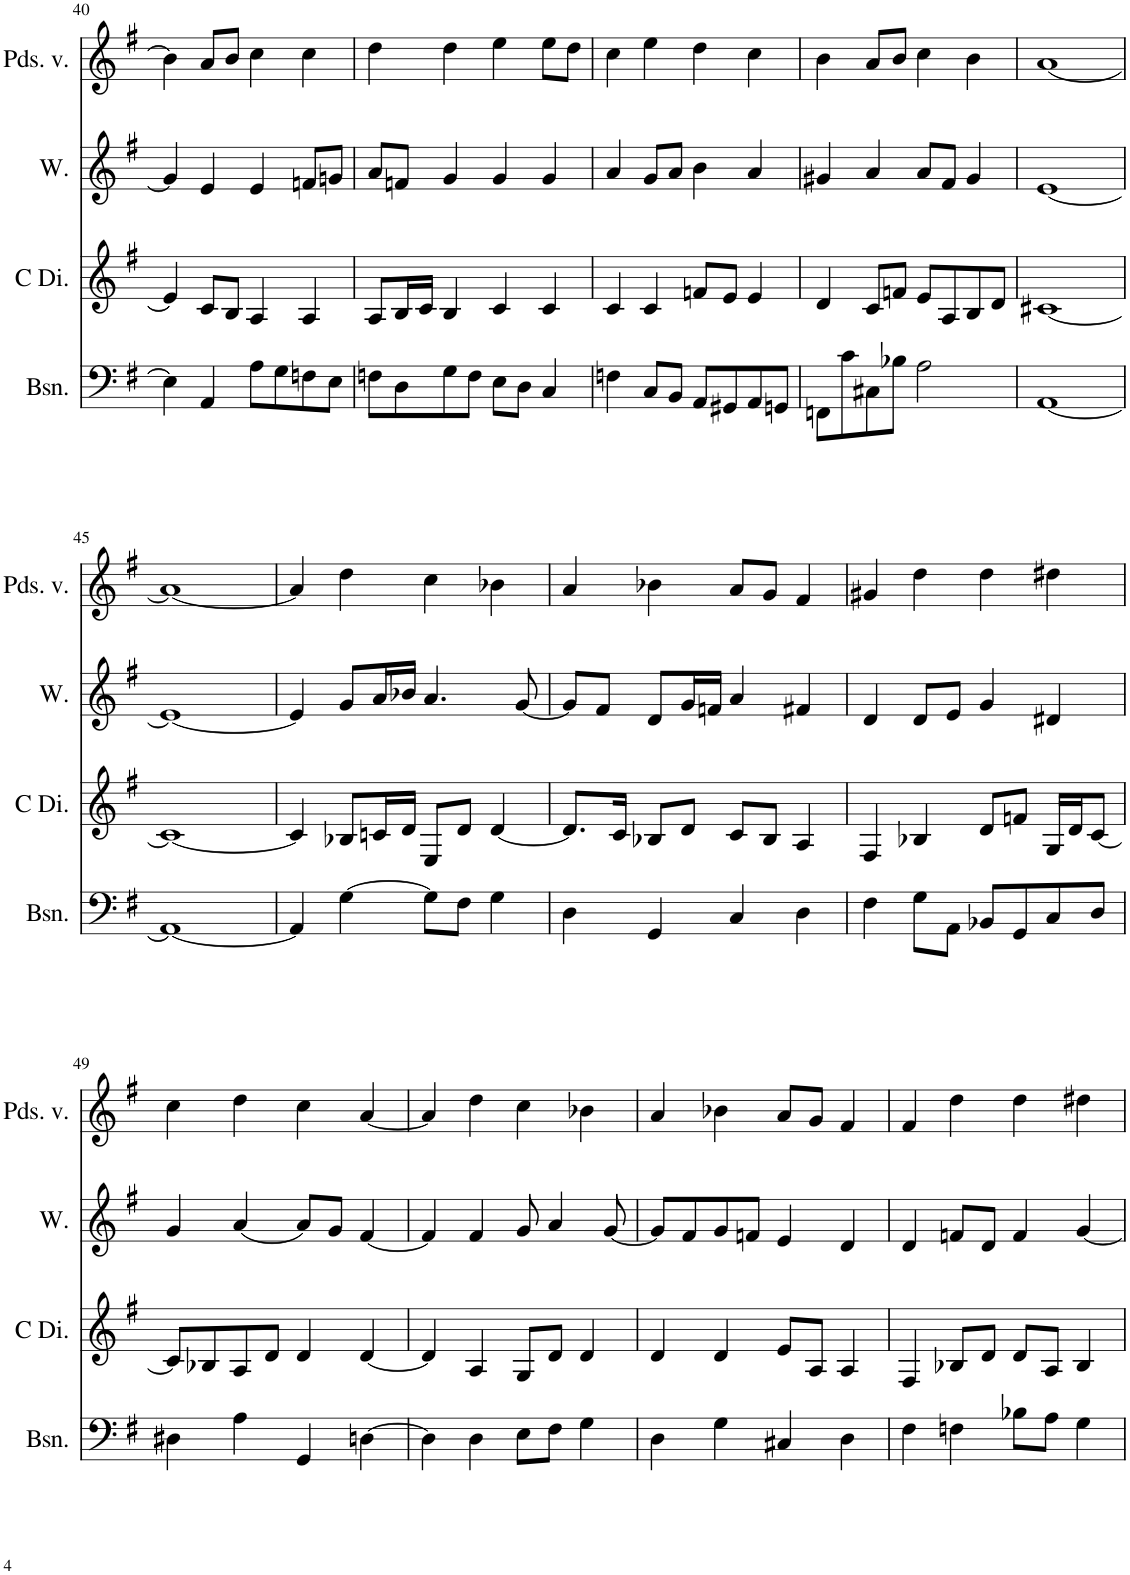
**kern	**kern	**kern	**kern
*part4	*part3	*part2	*part1
*staff4	*staff3	*staff2	*staff1
*I"Bassoon, Bassoon	*I"C Dizi, Piccolo	*I"Winds, Flute	*I"Pardessus de viole, Violin
*I'Bsn.	*I'C Di.	*I'W.	*I'Pds. v.
!!LO:PB:g=z
*clefF4	*clefG2	*clefG2	*clefG2
*	*Trd-7c-12	*	*
*k[f#]	*k[f#]	*k[f#]	*k[f#]
*M4/4	*M4/4	*M4/4	*M4/4
=40	=40	=40	=40
4E\]	4e/]	4g#/]	4b\]
4AA/	8c/L	4e/	8a/L
.	8B/J	.	8b/J
8A\L	4A/	4e/	4cc\
8G\	.	.	.
8Fn\	4A/	8fn/L	4cc\
8E\J	.	8gn/J	.
=41	=41	=41	=41
8Fn\L	8A/L	8a/L	4dd\
8D\	16B/L	8fn/J	.
.	16c/JJ	.	.
8G\	4B/	4g/	4dd\
8F\J	.	.	.
8E\L	4c/	4g/	4ee\
8D\J	.	.	.
4C/	4c/	4g/	8ee\L
.	.	.	8dd\J
=42	=42	=42	=42
4Fn\	4c/	4a/	4cc\
8C/L	4c/	8g/L	4ee\
8BB/J	.	8a/J	.
8AA/L	8fn/L	4b\	4dd\
8GG#X/	8e/J	.	.
8AA/	4e/	4a/	4cc\
8GGn/J	.	.	.
=43	=43	=43	=43
8FFn\L	4d/	4g#X/	4b\
8c\	.	.	.
8C#X\	8c/L	4a/	8a/L
8B-X\J	8fn/J	.	8b/J
2A\	8e/L	8a/L	4cc\
.	8A/	8f#/J	.
.	8B/	4g#/	4b\
.	8d/J	.	.
=44	=44	=44	=44
[1AA	[1c#X	[1e	[1a
!!LO:LB:g=z
=45	=45	=45	=45
1AA_	1c#_	1e_	1a_
=46	=46	=46	=46
4AA/]	4c#/]	4e/]	4a/]
[4G\	8B-X/L	8g/L	4dd\
.	16cn/L	16a/L	.
.	16d/JJ	16b-X/JJ	.
8G\L]	8E/L	4.a/	4cc\
8F#\J	8d/J	.	.
4G\	[4d/	.	4b-X\
.	.	[8g/	.
=47	=47	=47	=47
4D\	8.d/L]	8g/L]	4a/
.	.	8f#/J	.
.	16c/Jk	.	.
4GG/	8B-X/L	8d/L	4b-X\
.	8d/J	16g/L	.
.	.	16fn/JJ	.
4C/	8c/L	4a/	8a/L
.	8B-/J	.	8g/J
4D\	4A/	4f#X/	4f#/
=48	=48	=48	=48
4F#\	4F#/	4d/	4g#X/
8G\L	4B-X/	8d/L	4dd\
8AA\J	.	8e/J	.
8BB-X/L	8d/L	4g/	4dd\
8GG/	8fn/J	.	.
8C/	16G/LL	4d#X/	4dd#X\
.	16d/J	.	.
8D/J	[8c/J	.	.
!!LO:LB:g=z
=49	=49	=49	=49
4D#X\	8c/L]	4g/	4cc\
.	8B-X/	.	.
4A\	8A/	[4a/	4dd\
.	8d/J	.	.
4GG/	4d/	8a/L]	4cc\
.	.	8g/J	.
[4Dn\	[4d/	[4f#/	[4a/
=50	=50	=50	=50
4D\]	4d/]	4f#/]	4a/]
4D\	4A/	4f#/	4dd\
8E\L	8G/L	8g/	4cc\
8F#\J	8d/J	4a/	.
4G\	4d/	.	4b-X\
.	.	[8g/	.
=51	=51	=51	=51
4D\	4d/	8g/L]	4a/
.	.	8f#/	.
4G\	4d/	8g/	4b-X\
.	.	8fn/J	.
4C#X/	8e/L	4e/	8a/L
.	8A/J	.	8g/J
4D\	4A/	4d/	4f#/
=52	=52	=52	=52
4F#\	4F#/	4d/	4f#/
4Fn\	8B-X/L	8fn/L	4dd\
.	8d/J	8d/J	.
8B-X\L	8d/L	4f/	4dd\
8A\J	8A/J	.	.
4G\	4B-/	[4g/	4dd#X\
=	=	=	=
*-	*-	*-	*-
